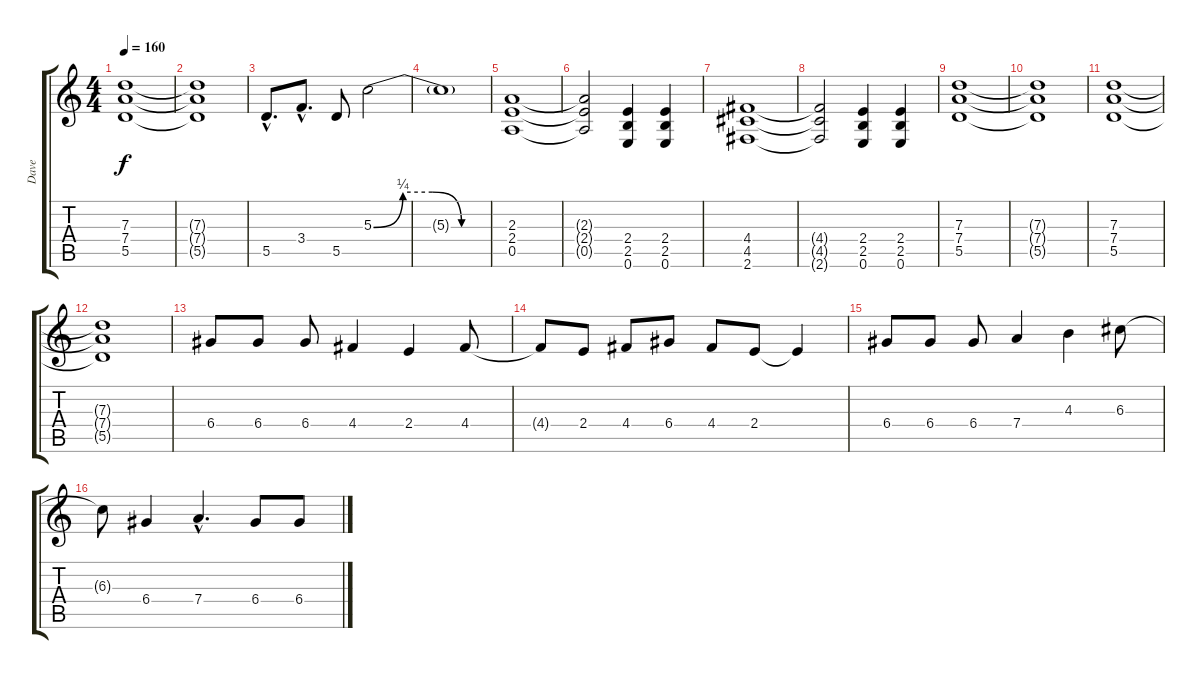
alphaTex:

\track ("Dave" "Dave") {instrument overdrivenguitar}
\staff {score tabs}
\tuning (E4 B3 G3 D3 A2 E2) {hide}
\ts (4 4)
\tempo 160
\clef g2
\ks c
(7.3 7.4 5.5).1{dy f} |
(7.3{t} 7.4{t} 5.5{t}).1 |
5.5{hac}.8{d} 3.4{hac}.8{d} 5.5.8 5.3{be (custom 0 0 15 1 30 1 45 0 60 0)}.2 |
5.3{t}.1 |
(2.3 2.4 0.5).1 |
(2.3{t} 2.4{t} 0.5{t}).2 (2.4 2.5 0.6).4 (2.4 2.5 0.6).4 |
(4.4 4.5 2.6).1 |
(4.4{t} 4.5{t} 2.6{t}).2 (2.4 2.5 0.6).4 (2.4 2.5 0.6).4 |
(7.3 7.4 5.5).1 |
(7.3{t} 7.4{t} 5.5{t}).1 |
(7.3 7.4 5.5).1 |
(7.3{t} 7.4{t} 5.5{t}).1 |
6.4.8{volume 16} 6.4.8 6.4.8 4.4.4 2.4.4 4.4.8 |
4.4{t}.8 2.4.8 4.4.8 6.4.8 4.4.8 2.4.8 2.4{t}.4 |
6.4.8 6.4.8 6.4.8 7.4.4 4.3.4 6.3.8 |
6.3{t}.8 6.4.4 7.4{hac}.4{d} 6.4.8 6.4.8
